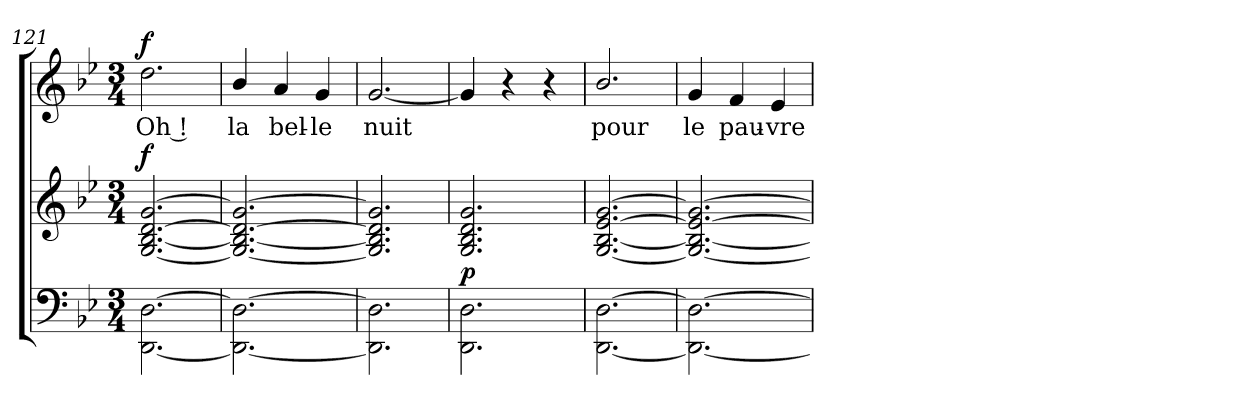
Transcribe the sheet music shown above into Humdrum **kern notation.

**kern	**dynam	**kern	**dynam	**kern	**text	**dynam
*part3	*part3	*part2	*part2	*part1	*part1	*part1
*staff3	*staff3	*staff2	*staff2	*staff1	*staff1	*staff1
*clefF4	*	*clefG2	*	*clefG2	*	*
*k[b-e-]	*	*k[b-e-]	*	*k[b-e-]	*	*
*B-:	*	*B-:	*	*B-:	*	*
*M3/4	*	*M3/4	*	*M3/4	*	*
=121	=121	=121	=121	=121	=121	=121
!	!	!	!LO:DY:a	!	!LO:LY:b	!LO:DY:a
[2.DD\ [2.D\	.	[2.G/ [2.B-/ [2.d/ [2.g/	f	2.dd\	Oh !	f
=122	=122	=122	=122	=122	=122	=122
!	!	!	!	!	!LO:LY:b	!
2.DD\_ 2.D\_	.	2.G/_ 2.B-/_ 2.d/_ 2.g/_	.	4b-/	la	.
!	!	!	!	!	!LO:LY:b	!
.	.	.	.	4a/	bel-	.
!	!	!	!	!	!LO:LY:b	!
.	.	.	.	4g/	-le	.
=123	=123	=123	=123	=123	=123	=123
!	!	!	!	!	!LO:LY:b	!
2.DD\] 2.D\]	.	2.G/] 2.B-/] 2.d/] 2.g/]	.	[2.g/	nuit	.
=124	=124	=124	=124	=124	=124	=124
!	!LO:DY:a	!	!	!	!	!
2.DD\ 2.D\	p	2.G/ 2.B-/ 2.d/ 2.g/	.	4g/]	.	.
.	.	.	.	4r	.	.
.	.	.	.	4r	.	.
!!LO:LB:g=z
=125	=125	=125	=125	=125	=125	=125
!	!	!	!	!	!LO:LY:b	!
[2.DD\ [2.D\	.	[2.G/ [2.B-/ [2.e-/ [2.g/	.	2.b-/	pour	.
=126	=126	=126	=126	=126	=126	=126
!	!	!	!	!	!LO:LY:b	!
2.DD\_ 2.D\_	.	2.G/_ 2.B-/_ 2.e-/_ 2.g/_	.	4g/	le	.
!	!	!	!	!	!LO:LY:b	!
.	.	.	.	4f/	pau-	.
!	!	!	!	!	!LO:LY:b	!
.	.	.	.	4e-/	-vre	.
=	=	=	=	=	=	=
*-	*-	*-	*-	*-	*-	*-
